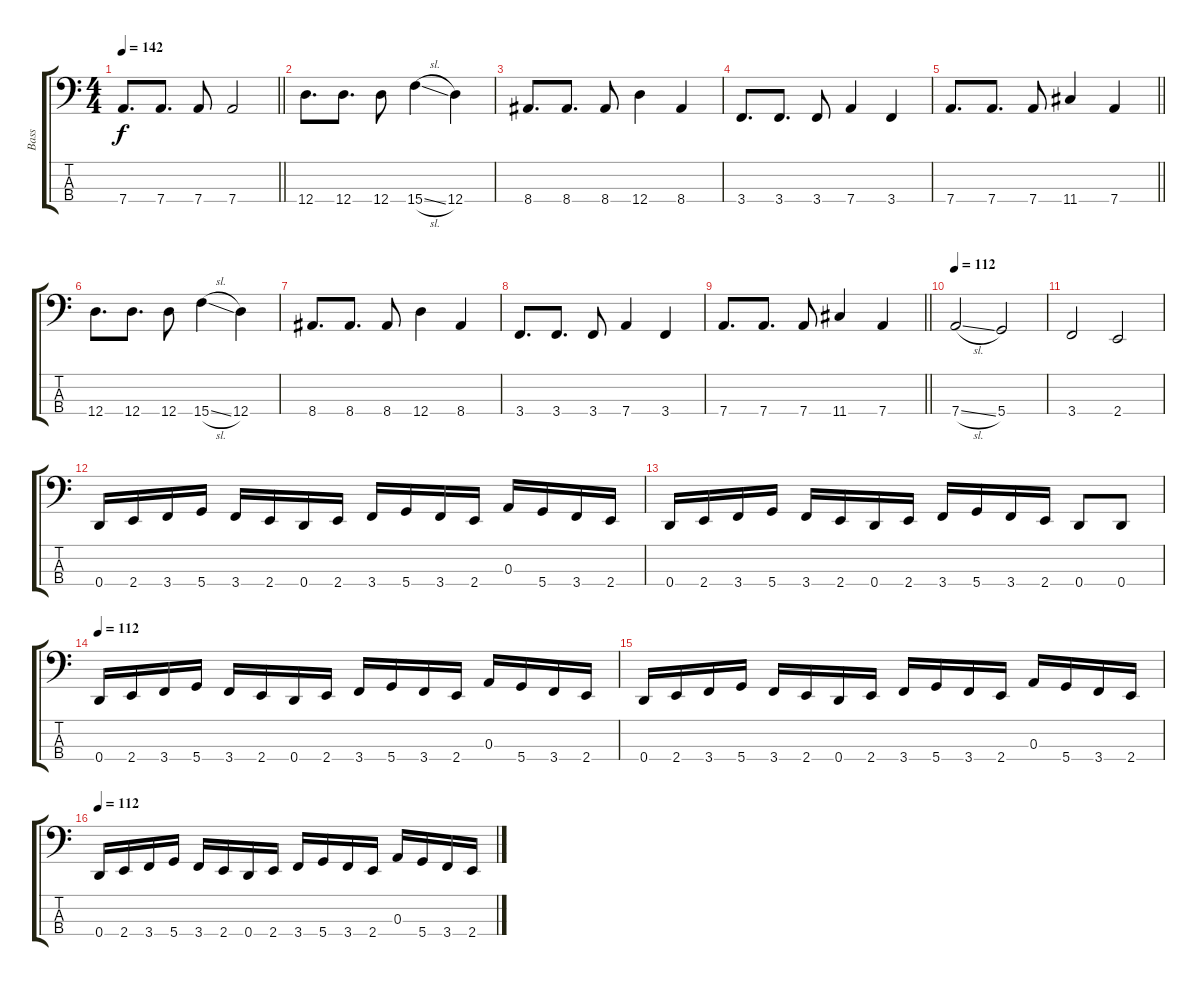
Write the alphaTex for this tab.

\track ("Bass" "Bass") {instrument electricbassfinger}
\staff {score tabs}
\tuning (G2 D2 A1 D1) {hide}
\ts (4 4)
\tempo 142
\clef f4
\barLineRight lightlight
\ks c
7.4.8{d dy f} 7.4.8{d} 7.4.8 7.4.2 |
\section ("" "")
12.4.8{d} 12.4.8{d} 12.4.8 15.4{sl}.4 12.4.4 |
8.4.8{d} 8.4.8{d} 8.4.8 12.4.4 8.4.4 |
3.4.8{d} 3.4.8{d} 3.4.8 7.4.4 3.4.4 |
\barLineRight lightlight
7.4.8{d} 7.4.8{d} 7.4.8 11.4.4 7.4.4 |
12.4.8{d} 12.4.8{d} 12.4.8 15.4{sl}.4 12.4.4 |
8.4.8{d} 8.4.8{d} 8.4.8 12.4.4 8.4.4 |
3.4.8{d} 3.4.8{d} 3.4.8 7.4.4 3.4.4 |
\barLineRight lightlight
7.4.8{d} 7.4.8{d} 7.4.8 11.4.4 7.4.4 |
\section ("" "")
\tempo 112
7.4{sl}.2 5.4.2 |
3.4.2 2.4.2 |
0.4.16 2.4.16 3.4.16 5.4.16 3.4.16 2.4.16 0.4.16 2.4.16 3.4.16 5.4.16 3.4.16 2.4.16 0.3.16 5.4.16 3.4.16 2.4.16 |
0.4.16 2.4.16 3.4.16 5.4.16 3.4.16 2.4.16 0.4.16 2.4.16 3.4.16 5.4.16 3.4.16 2.4.16 0.4.8 0.4.8 |
\tempo 112
0.4.16 2.4.16 3.4.16 5.4.16 3.4.16 2.4.16 0.4.16 2.4.16 3.4.16 5.4.16 3.4.16 2.4.16 0.3.16 5.4.16 3.4.16 2.4.16 |
0.4.16 2.4.16 3.4.16 5.4.16 3.4.16 2.4.16 0.4.16 2.4.16 3.4.16 5.4.16 3.4.16 2.4.16 0.3.16 5.4.16 3.4.16 2.4.16 |
\tempo 112
0.4.16 2.4.16 3.4.16 5.4.16 3.4.16 2.4.16 0.4.16 2.4.16 3.4.16 5.4.16 3.4.16 2.4.16 0.3.16 5.4.16 3.4.16 2.4.16
